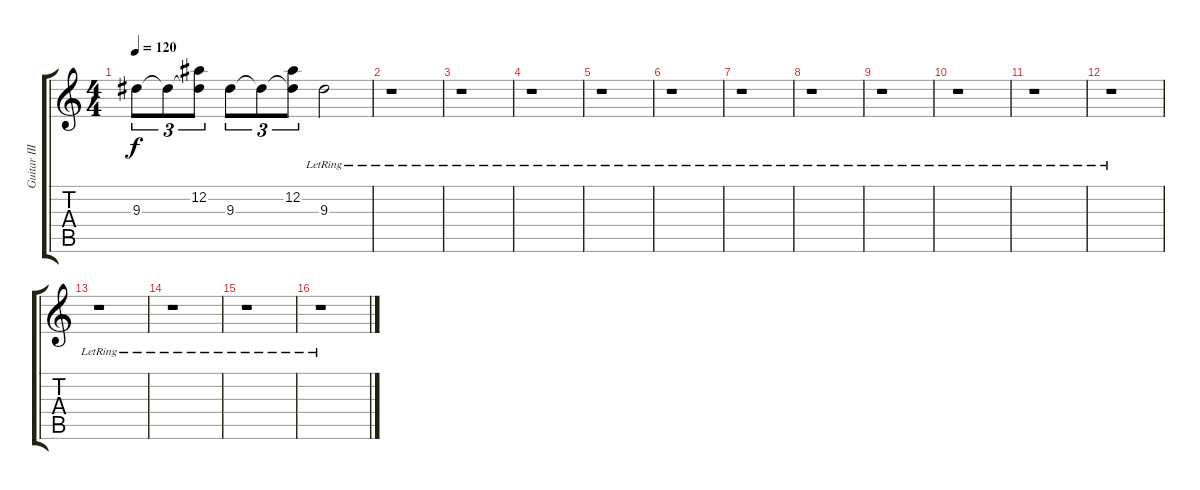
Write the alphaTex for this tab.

\track ("Guitar III" "Guitar III") {instrument acousticguitarsteel}
\staff {score tabs}
\tuning (Eb4 Bb3 Gb3 Db3 Ab2 Eb2) {hide}
\ts (4 4)
\tempo 120
\clef g2
\ks c
9.3.8{tu (3 2) dy f} 9.3{t}.8{tu (3 2)} (12.2 9.3{t}).8{tu (3 2)} 9.3.8{tu (3 2)} 9.3{t}.8{tu (3 2)} (12.2 9.3{t}).8{tu (3 2)} 9.3{lr}.2 |
r.1 |
r.1 |
r.1 |
r.1 |
r.1 |
r.1 |
r.1 |
r.1 |
r.1 |
r.1 |
r.1 |
r.1 |
r.1 |
r.1 |
r.1
